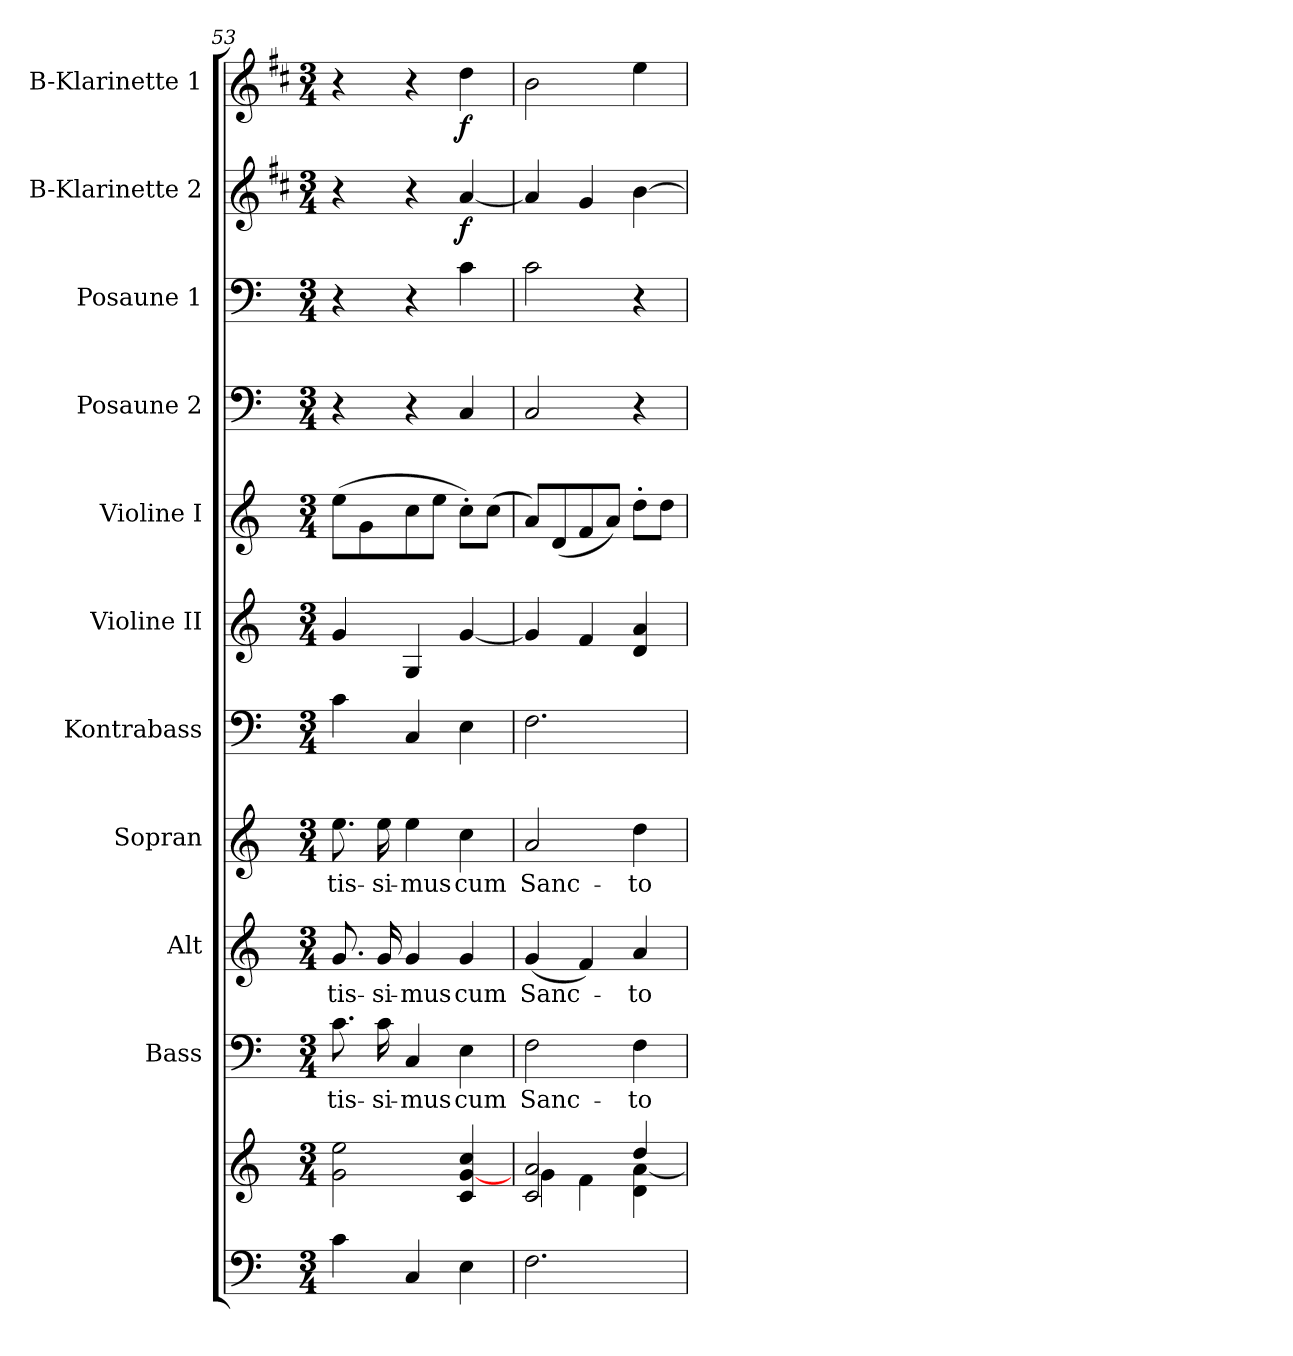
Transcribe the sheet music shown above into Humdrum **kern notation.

**kern	**kern	**kern	**text	**kern	**text	**kern	**text	**kern	**kern	**kern	**kern	**kern	**kern	**dynam	**kern	**dynam
*part11	*part11	*part10	*part10	*part9	*part9	*part8	*part8	*part7	*part6	*part5	*part4	*part3	*part2	*part2	*part1	*part1
*staff12	*staff11	*staff10	*staff10	*staff9	*staff9	*staff8	*staff8	*staff7	*staff6	*staff5	*staff4	*staff3	*staff2	*staff2	*staff1	*staff1
*	*	*I"Bass	*	*I"Alt	*	*I"Sopran	*	*I"Kontrabass	*I"Violine II	*I"Violine I	*I"Posaune 2	*I"Posaune 1	*I"B-Klarinette 2	*	*I"B-Klarinette 1	*
*	*	*I'B.	*	*I'A.	*	*I'S.	*	*I'Kb.	*I'Vl. II	*I'Vl. I	*I'Pos. 2	*I'Pos. 1	*I'B Kl. 2	*	*I'B Kl. 1	*
*clefF4	*clefG2	*clefF4	*	*clefG2	*	*clefG2	*	*clefF4	*clefG2	*clefG2	*clefF4	*clefF4	*clefG2	*	*clefG2	*
*	*	*	*	*	*	*	*	*ITrd7c12	*	*	*	*	*ITrd1c2	*	*ITrd1c2	*
*k[]	*k[]	*k[]	*	*k[]	*	*k[]	*	*k[]	*k[]	*k[]	*k[]	*k[]	*k[]	*	*k[]	*
*C:	*C:	*C:	*	*C:	*	*C:	*	*C:	*C:	*C:	*C:	*C:	*C:	*	*C:	*
*M3/4	*M3/4	*M3/4	*	*M3/4	*	*M3/4	*	*M3/4	*M3/4	*M3/4	*M3/4	*M3/4	*M3/4	*	*M3/4	*
=53	=53	=53	=53	=53	=53	=53	=53	=53	=53	=53	=53	=53	=53	=53	=53	=53
!	!	!	!LO:LY:b	!	!LO:LY:b	!	!LO:LY:b	!	!	!	!	!	!	!	!	!
4c\	2g\ 2ee\	8.c\	-tis-	8.g/	-tis-	8.ee\	-tis-	4C\	4g/	(>8ee\L	4r	4r	4r	.	4r	.
.	.	.	.	.	.	.	.	.	.	8g\	.	.	.	.	.	.
!	!	!	!LO:LY:b	!	!LO:LY:b	!	!LO:LY:b	!	!	!	!	!	!	!	!	!
.	.	16c\	-si-	16g/	-si-	16ee\	-si-	.	.	.	.	.	.	.	.	.
!	!	!	!LO:LY:b	!	!LO:LY:b	!	!LO:LY:b	!	!	!	!	!	!	!	!	!
4C/	.	4C/	-mus	4g/	-mus	4ee\	-mus	4CC/	4G/	8cc\	4r	4r	4r	.	4r	.
.	.	.	.	.	.	.	.	.	.	8ee\J	.	.	.	.	.	.
!	!	!	!LO:LY:b	!	!LO:LY:b	!	!LO:LY:b	!	!	!	!	!	!	!LO:DY:b	!	!LO:DY:b
4E\	4c/ [4g/ 4cc/	4E\	cum	4g/	cum	4cc\	cum	4EE\	[4g/	8cc'>\L)	4C/	4c\	[4g/	f	4cc\	f
.	.	.	.	.	.	.	.	.	.	(>8cc\J	.	.	.	.	.	.
!!LO:PB:g=z
=54	=54	=54	=54	=54	=54	=54	=54	=54	=54	=54	=54	=54	=54	=54	=54	=54
*	*^	*	*	*	*	*	*	*	*	*	*	*	*	*	*	*
!	!	!	!	!LO:LY:b	!	!LO:LY:b	!	!LO:LY:b	!	!	!	!	!	!	!	!	!
2.F\	2c/ 2a/	4g\	2F\	Sanc-	(<4g/	Sanc-	2a/	Sanc-	2.FF\	4g/]	8a/L)	2C/	2c\	4g/]	.	2a\	.
.	.	.	.	.	.	.	.	.	.	.	(<8d/	.	.	.	.	.	.
.	.	4f\	.	.	4f/)	.	.	.	.	4f/	8f/	.	.	4f/	.	.	.
.	.	.	.	.	.	.	.	.	.	.	8a/J)	.	.	.	.	.	.
!	!	!	!	!LO:LY:b	!	!LO:LY:b	!	!LO:LY:b	!	!	!	!	!	!	!	!	!
.	4dd/	4d\ [<4a\	4F\	-to	4a/	-to	4dd\	-to	.	4d/ 4a/	8dd'>\L	4r	4r	[4a\	.	4dd\	.
.	.	.	.	.	.	.	.	.	.	.	8dd\J	.	.	.	.	.	.
*	*v	*v	*	*	*	*	*	*	*	*	*	*	*	*	*	*	*
=	=	=	=	=	=	=	=	=	=	=	=	=	=	=	=	=
*-	*-	*-	*-	*-	*-	*-	*-	*-	*-	*-	*-	*-	*-	*-	*-	*-
